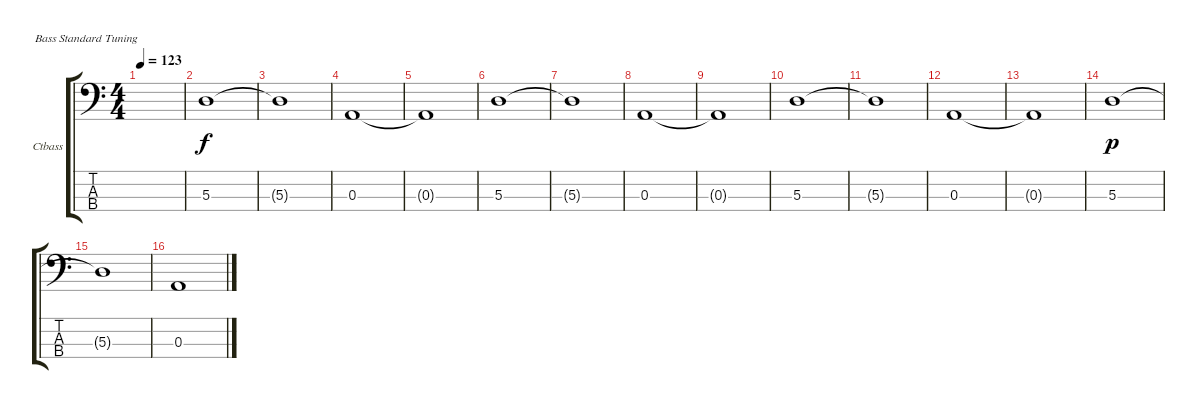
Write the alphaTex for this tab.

\defaultSystemsLayout 4
\bracketExtendMode groupsimilarinstruments
\firstSystemTrackNameOrientation horizontal
\otherSystemsTrackNameOrientation horizontal
\track ("Contrabass" "Ctbass") {instrument contrabass}
\staff {score tabs}
\tuning (G2 D2 A1 E1)
\ts (4 4)
\tempo 123
\clef f4
\scale
0.333333
\ks c
|
\scale
0.333333 5.3.1 |
\scale
0.333333 5.3{t}.1 |
\scale
0.333333 0.3.1 |
\scale
0.333333 0.3{t}.1 |
\scale
0.333333 5.3.1 |
\scale
0.333333 5.3{t}.1 |
\scale
0.333333 0.3.1 |
\scale
0.333333 0.3{t}.1 |
\scale
0.333333 5.3.1 |
\scale
0.333333 5.3{t}.1 |
\scale
0.333333 0.3.1 |
\scale
0.333333 0.3{t}.1 |
\scale
0.333333 5.3.1{dy p} |
\scale
0.333333 5.3{t}.1 |
\scale
0.333333 0.3.1
